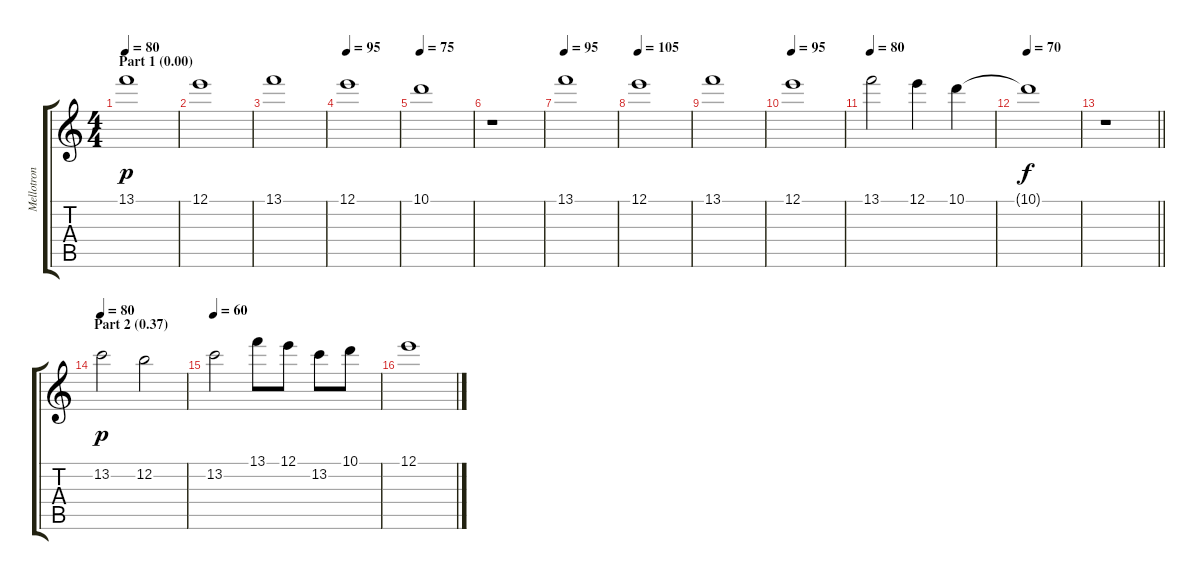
\track ("Mellotron (Fripp)" "Mellotron ") {instrument flute}
\staff {score tabs}
\tuning (E5 B4 G4 D4 A3 E3) {hide}
\ts (4 4)
\section ("" "Part 1 (0.00)")
\tempo 80
\clef g2
\ks c
13.1.1{dy p instrument flute} |
12.1.1 |
13.1.1 |
\tempo 95
12.1.1 |
\tempo 75
10.1.1 |
r.1 |
\tempo 95
13.1.1 |
\tempo 105
12.1.1 |
13.1.1 |
\tempo 95
12.1.1 |
\tempo 80
13.1.2 12.1.4 10.1.4 |
\tempo 70
10.1{t}.1{dy f} |
\barLineRight lightlight
r.1 |
\section ("" "Part 2 (0.37)")
\tempo 80
13.2.2{dy p} 12.2.2 |
\tempo 60
13.2.2 13.1.8 12.1.8 13.2.8 10.1.8 |
12.1.1
